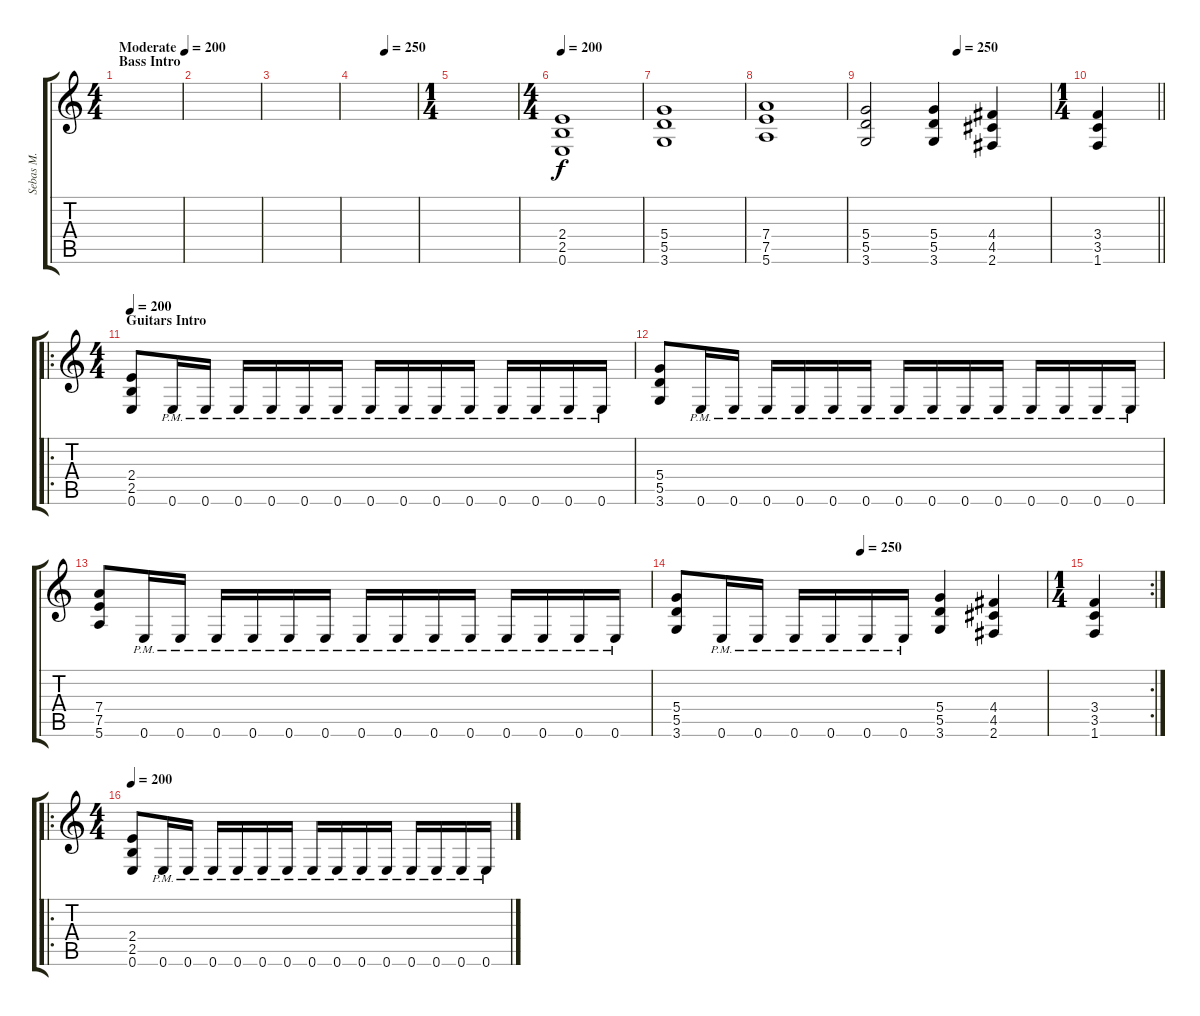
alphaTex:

\track ("Sebas M." "Sebas M.") {instrument overdrivenguitar}
\staff {score tabs}
\tuning (E4 B3 G3 D3 A2 E2) {hide}
\ts (4 4)
\section ("" "Bass Intro")
\tempo (200 "Moderate")
\clef g2
\ks c
|
|
|
\tempo (250 0.5)
|
\ts (1 4)
|
\ts (4 4)
\tempo 200
(2.4 2.5 0.6).1 |
(5.4 5.5 3.6).1 |
(7.4 7.5 5.6).1 |
\tempo (250 0.5)
(5.4 5.5 3.6).2 (5.4 5.5 3.6).4 (4.4 4.5 2.6).4 |
\ts (1 4)
\barLineRight lightlight
(3.4 3.5 1.6).4 |
\ro
\ts (4 4)
\section ("" "Guitars Intro")
\tempo 200
(2.4 2.5 0.6).8 0.6{pm}.16 0.6{pm}.16 0.6{pm}.16 0.6{pm}.16 0.6{pm}.16 0.6{pm}.16 0.6{pm}.16 0.6{pm}.16 0.6{pm}.16 0.6{pm}.16 0.6{pm}.16 0.6{pm}.16 0.6{pm}.16 0.6{pm}.16 |
(5.4 5.5 3.6).8 0.6{pm}.16 0.6{pm}.16 0.6{pm}.16 0.6{pm}.16 0.6{pm}.16 0.6{pm}.16 0.6{pm}.16 0.6{pm}.16 0.6{pm}.16 0.6{pm}.16 0.6{pm}.16 0.6{pm}.16 0.6{pm}.16 0.6{pm}.16 |
(7.4 7.5 5.6).8 0.6{pm}.16 0.6{pm}.16 0.6{pm}.16 0.6{pm}.16 0.6{pm}.16 0.6{pm}.16 0.6{pm}.16 0.6{pm}.16 0.6{pm}.16 0.6{pm}.16 0.6{pm}.16 0.6{pm}.16 0.6{pm}.16 0.6{pm}.16 |
\tempo (250 0.5)
(5.4 5.5 3.6).8 0.6{pm}.16 0.6{pm}.16 0.6{pm}.16 0.6{pm}.16 0.6{pm}.16 0.6{pm}.16 (5.4 5.5 3.6).4 (4.4 4.5 2.6).4 |
\rc 2
\ts (1 4)
(3.4 3.5 1.6).4 |
\ro
\ts (4 4)
\tempo 200
(2.4 2.5 0.6).8 0.6{pm}.16 0.6{pm}.16 0.6{pm}.16 0.6{pm}.16 0.6{pm}.16 0.6{pm}.16 0.6{pm}.16 0.6{pm}.16 0.6{pm}.16 0.6{pm}.16 0.6{pm}.16 0.6{pm}.16 0.6{pm}.16 0.6{pm}.16
